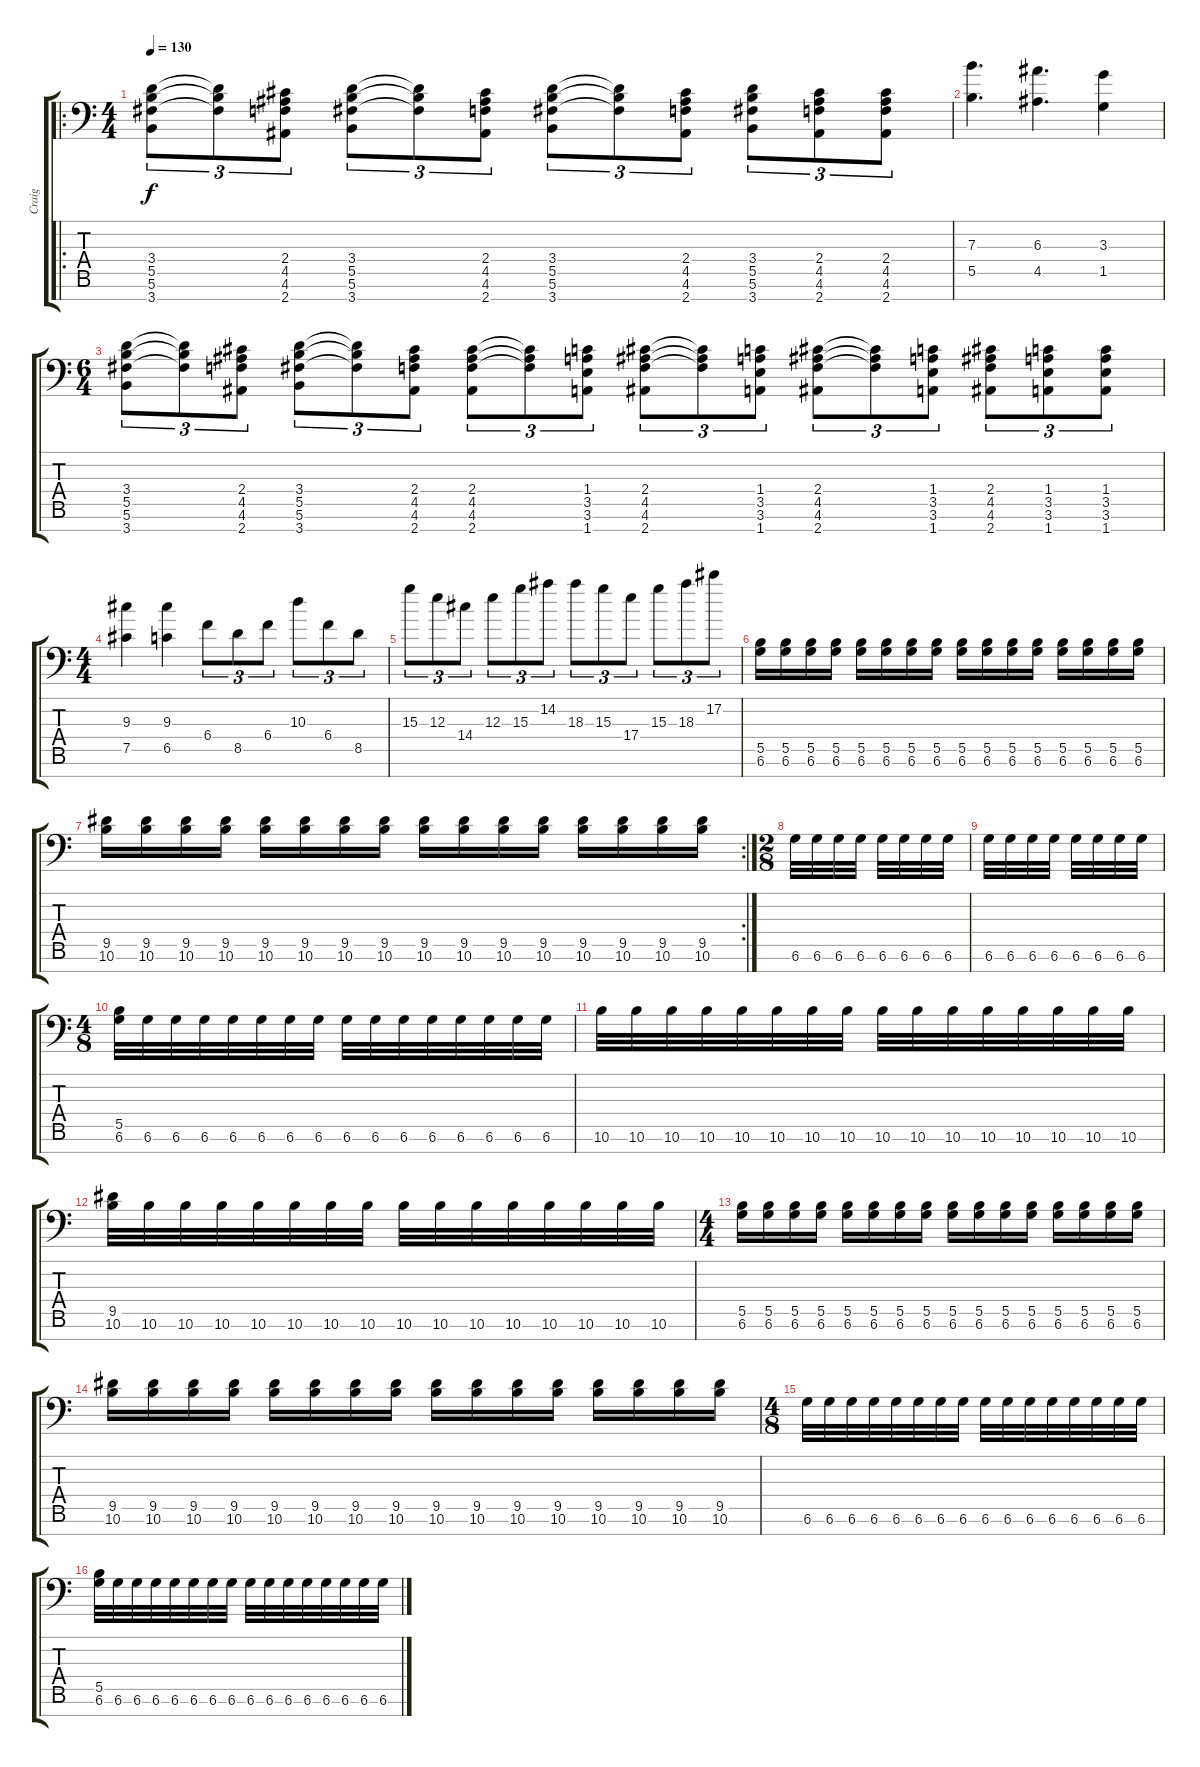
\track ("Craig" "Craig") {instrument distortionguitar}
\staff {score tabs}
\tuning (Db4 Ab3 E3 B2 Gb2 Db2 Ab1) {hide}
\ro
\ts (4 4)
\tempo 130
\clef f4
\ks c
(3.4 5.5 5.6 3.7).8{tu (3 2) dy f instrument distortionguitar} (3.4{t} 5.5{t} 5.6{t}).8{tu (3 2)} (2.4 4.5 4.6 2.7).8{tu (3 2)} (3.4 5.5 5.6 3.7).8{tu (3 2)} (3.4{t} 5.5{t} 5.6{t}).8{tu (3 2)} (2.4 4.5 4.6 2.7).8{tu (3 2)} (3.4 5.5 5.6 3.7).8{tu (3 2)} (3.4{t} 5.5{t} 5.6{t}).8{tu (3 2)} (2.4 4.5 4.6 2.7).8{tu (3 2)} (3.4 5.5 5.6 3.7).8{tu (3 2)} (2.4 4.5 4.6 2.7).8{tu (3 2)} (2.4 4.5 4.6 2.7).8{tu (3 2)} |
(7.3 5.5).4{d} (6.3 4.5).4{d} (3.3 1.5).4 |
\ts (6 4)
(3.4 5.5 5.6 3.7).8{tu (3 2)} (3.4{t} 5.5{t} 5.6{t}).8{tu (3 2)} (2.4 4.5 4.6 2.7).8{tu (3 2)} (3.4 5.5 5.6 3.7).8{tu (3 2)} (3.4{t} 5.5{t} 5.6{t}).8{tu (3 2)} (2.4 4.5 4.6 2.7).8{tu (3 2)} (2.4 4.5 4.6 2.7).8{tu (3 2)} (2.4{t} 4.5{t} 4.6{t}).8{tu (3 2)} (1.4 3.5 3.6 1.7).8{tu (3 2)} (2.4 4.5 4.6 2.7).8{tu (3 2)} (2.4{t} 4.5{t} 4.6{t}).8{tu (3 2)} (1.4 3.5 3.6 1.7).8{tu (3 2)} (2.4 4.5 4.6 2.7).8{tu (3 2)} (2.4{t} 4.5{t} 4.6{t}).8{tu (3 2)} (1.4 3.5 3.6 1.7).8{tu (3 2)} (2.4 4.5 4.6 2.7).8{tu (3 2)} (1.4 3.5 3.6 1.7).8{tu (3 2)} (1.4 3.5 3.6 1.7).8{tu (3 2)} |
\ts (4 4)
(9.3 7.5).4 (9.3 6.5).4 6.4.8{tu (3 2)} 8.5.8{tu (3 2)} 6.4.8{tu (3 2)} 10.3.8{tu (3 2)} 6.4.8{tu (3 2)} 8.5.8{tu (3 2)} |
15.3.8{tu (3 2)} 12.3.8{tu (3 2)} 14.4.8{tu (3 2)} 12.3.8{tu (3 2)} 15.3.8{tu (3 2)} 14.2.8{tu (3 2)} 18.3.8{tu (3 2)} 15.3.8{tu (3 2)} 17.4.8{tu (3 2)} 15.3.8{tu (3 2)} 18.3.8{tu (3 2)} 17.2.8{tu (3 2)} |
(5.5 6.6).16 (5.5 6.6).16 (5.5 6.6).16 (5.5 6.6).16 (5.5 6.6).16 (5.5 6.6).16 (5.5 6.6).16 (5.5 6.6).16 (5.5 6.6).16 (5.5 6.6).16 (5.5 6.6).16 (5.5 6.6).16 (5.5 6.6).16 (5.5 6.6).16 (5.5 6.6).16 (5.5 6.6).16 |
\rc 2
(9.5 10.6).16 (9.5 10.6).16 (9.5 10.6).16 (9.5 10.6).16 (9.5 10.6).16 (9.5 10.6).16 (9.5 10.6).16 (9.5 10.6).16 (9.5 10.6).16 (9.5 10.6).16 (9.5 10.6).16 (9.5 10.6).16 (9.5 10.6).16 (9.5 10.6).16 (9.5 10.6).16 (9.5 10.6).16 |
\ts (2 8)
6.6.32 6.6.32 6.6.32 6.6.32 6.6.32 6.6.32 6.6.32 6.6.32 |
6.6.32 6.6.32 6.6.32 6.6.32 6.6.32 6.6.32 6.6.32 6.6.32 |
\ts (4 8)
(5.5 6.6).32 6.6.32 6.6.32 6.6.32 6.6.32 6.6.32 6.6.32 6.6.32 6.6.32 6.6.32 6.6.32 6.6.32 6.6.32 6.6.32 6.6.32 6.6.32 |
10.6.32 10.6.32 10.6.32 10.6.32 10.6.32 10.6.32 10.6.32 10.6.32 10.6.32 10.6.32 10.6.32 10.6.32 10.6.32 10.6.32 10.6.32 10.6.32 |
(9.5 10.6).32 10.6.32 10.6.32 10.6.32 10.6.32 10.6.32 10.6.32 10.6.32 10.6.32 10.6.32 10.6.32 10.6.32 10.6.32 10.6.32 10.6.32 10.6.32 |
\ts (4 4)
(5.5 6.6).16 (5.5 6.6).16 (5.5 6.6).16 (5.5 6.6).16 (5.5 6.6).16 (5.5 6.6).16 (5.5 6.6).16 (5.5 6.6).16 (5.5 6.6).16 (5.5 6.6).16 (5.5 6.6).16 (5.5 6.6).16 (5.5 6.6).16 (5.5 6.6).16 (5.5 6.6).16 (5.5 6.6).16 |
(9.5 10.6).16 (9.5 10.6).16 (9.5 10.6).16 (9.5 10.6).16 (9.5 10.6).16 (9.5 10.6).16 (9.5 10.6).16 (9.5 10.6).16 (9.5 10.6).16 (9.5 10.6).16 (9.5 10.6).16 (9.5 10.6).16 (9.5 10.6).16 (9.5 10.6).16 (9.5 10.6).16 (9.5 10.6).16 |
\ts (4 8)
6.6.32 6.6.32 6.6.32 6.6.32 6.6.32 6.6.32 6.6.32 6.6.32 6.6.32 6.6.32 6.6.32 6.6.32 6.6.32 6.6.32 6.6.32 6.6.32 |
(5.5 6.6).32 6.6.32 6.6.32 6.6.32 6.6.32 6.6.32 6.6.32 6.6.32 6.6.32 6.6.32 6.6.32 6.6.32 6.6.32 6.6.32 6.6.32 6.6.32
